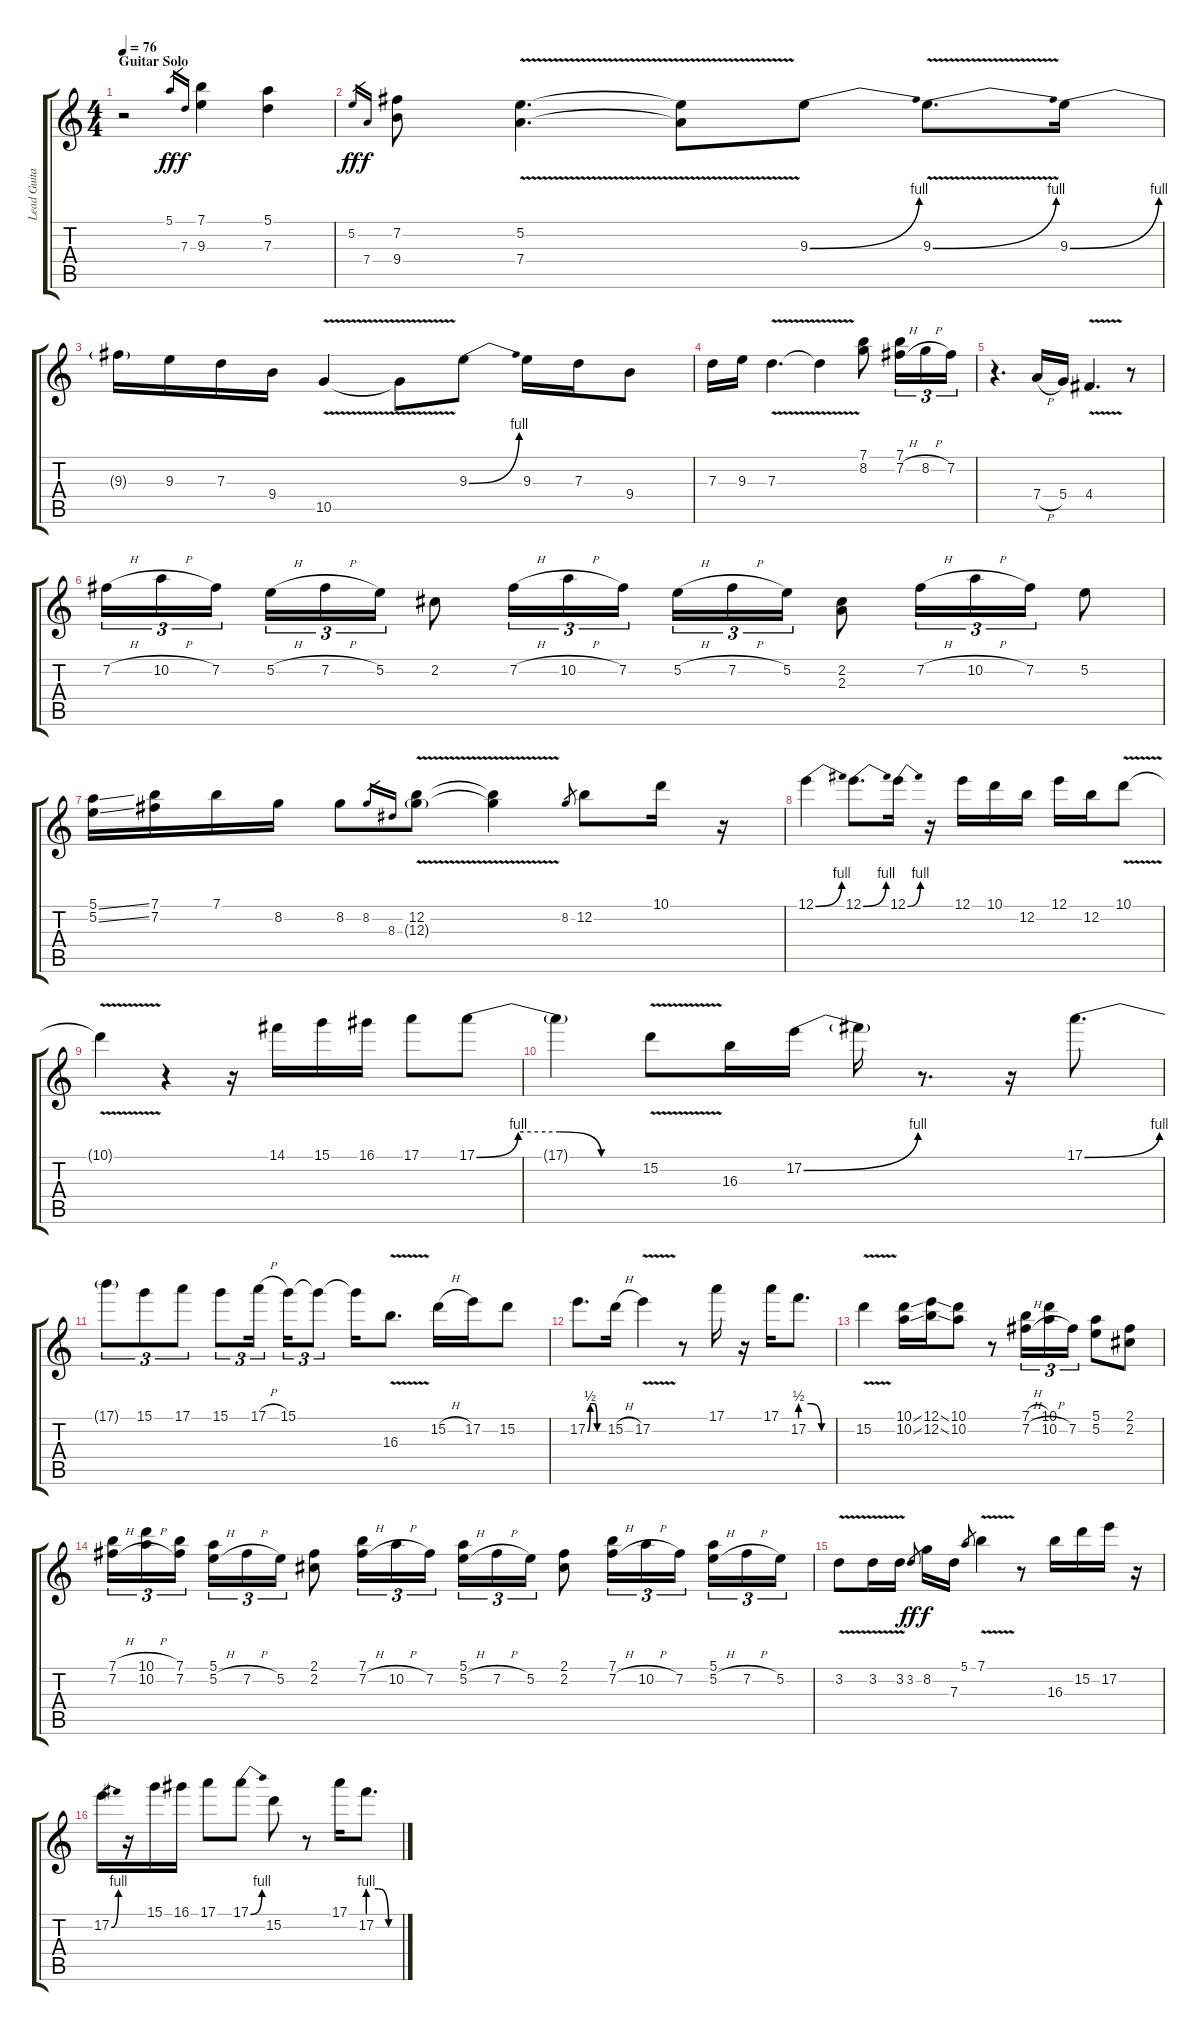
\track ("Lead Guitar" "Lead Guita") {instrument distortionguitar}
\staff {score tabs}
\tuning (E4 B3 G3 D3 A2 D2) {hide}
\ts (4 4)
\section ("" "Guitar Solo")
\tempo 76
\clef g2
\ks c
r.2{dy ff} 5.1.16{gr} 7.3.16{gr dy f} (7.1 9.3).4 (5.1 7.3).4 |
5.2.16{gr dy ff} 7.4.16{gr dy f} (7.2 9.4).8 (5.2{v} 7.4{v}).4{d} (5.2{t} 7.4{t}).8 9.3{be (bend 0 0 60 4)}.8 9.3{be (bend 0 0 60 4) v}.8{d} 9.3{be (bend 0 0 60 4)}.16 |
9.3{t}.16 9.3.16 7.3.16 9.4.16 10.5{v}.4 10.5{t}.8 9.3{be (bend 0 0 60 4)}.8 9.3.16 7.3.16 9.4.8 |
7.3.16 9.3.16 7.3{v}.4{d} 7.3{t}.4 (7.1 8.2).8 (7.1 7.2{h}).16{tu (3 2)} 8.2{h}.16{tu (3 2)} 7.2.16{tu (3 2)} |
r.4{d} 7.4{h}.16 5.4.16 4.4{v}.4{d} r.8 |
7.2{h}.16{tu (3 2)} 10.2{h}.16{tu (3 2)} 7.2.16{tu (3 2)} 5.2{h}.16{tu (3 2)} 7.2{h}.16{tu (3 2)} 5.2.16{tu (3 2)} 2.2.8 7.2{h}.16{tu (3 2)} 10.2{h}.16{tu (3 2)} 7.2.16{tu (3 2)} 5.2{h}.16{tu (3 2)} 7.2{h}.16{tu (3 2)} 5.2.16{tu (3 2)} (2.2 2.3).8 7.2{h}.16{tu (3 2)} 10.2{h}.16{tu (3 2)} 7.2.16{tu (3 2)} 5.2.8 |
(5.1{ss} 5.2{ss}).16 (7.1 7.2).16 7.1.16 8.2.16 8.2.8 8.2.16{gr} 8.3.16{gr} (12.2{v} 12.3{v g}).8 (12.2{t} 12.3{t}).4 8.2.8{gr} 12.2.8 10.1.16 r.16 |
12.1{be (bend 0 0 60 4)}.4 12.1{be (bend 0 0 60 4)}.8{d} 12.1{be (bend 0 0 60 4)}.16 r.16 12.1.16 10.1.16 12.2.16 12.1.16 12.2.16 10.1{v}.8 |
10.1{t}.4 r.4 r.16 14.1.16 15.1.16 16.1.16 17.1.8 17.1{be (custom 0 0 15 4 30 4 45 0 60 0)}.8 |
17.1{t}.4 15.2{v}.8 16.3.16 17.2{be (bend 0 0 60 4)}.16 17.2{t}.16 r.8{d} r.16 17.1{be (bend 0 0 60 4)}.8{d} |
17.1{t}.8{tu (3 2)} 15.1.8{tu (3 2)} 17.1.8{tu (3 2)} 15.1.8{tu (3 2)} 17.1{h}.16{tu (3 2)} 15.1.16{tu (3 2)} 15.1{t}.8{tu (3 2)} 15.1{t}.16 16.3{v}.8{d} 15.2{h}.16 17.2.16 15.2.8 |
17.2{be (custom 0 0 10 2 25 2 36 0 60 0)}.8{d} 15.2{h}.16 17.2{v}.4 r.8 17.1.16 r.16 17.1.16 17.2{be (custom 0 2 20 2 40 0 60 0)}.8{d} |
15.2{v}.4 (10.1{ss} 10.2{ss}).16 (12.1{ss} 12.2{ss}).16 (10.1 10.2).8 r.8 (7.1{h} 7.2{h}).16{tu (3 2)} (10.1 10.2{h}).16{tu (3 2)} 7.2.16{tu (3 2)} (5.1 5.2).8 (2.1 2.2).8 |
(7.1{h} 7.2{h}).16{tu (3 2)} (10.1{h} 10.2{h}).16{tu (3 2)} (7.1 7.2).16{tu (3 2)} (5.1 5.2{h}).16{tu (3 2)} 7.2{h}.16{tu (3 2)} 5.2.16{tu (3 2)} (2.1 2.2).8 (7.1 7.2{h}).16{tu (3 2)} 10.2{h}.16{tu (3 2)} 7.2.16{tu (3 2)} (5.1 5.2{h}).16{tu (3 2)} 7.2{h}.16{tu (3 2)} 5.2.16{tu (3 2)} (2.1 2.2).8 (7.1 7.2{h}).16{tu (3 2)} 10.2{h}.16{tu (3 2)} 7.2.16{tu (3 2)} (5.1 5.2{h}).16{tu (3 2)} 7.2{h}.16{tu (3 2)} 5.2.16{tu (3 2)} |
3.2{v}.8 3.2{v}.16 3.2{v}.16 3.2.8{gr dy ff} 8.2.16{dy f} 7.3.16 5.1.8{gr} 7.1{v}.4 r.8 16.3.16 15.2.16 17.2.16 r.16 |
17.2{be (bend 0 0 60 4)}.16 r.16 15.1.16 16.1.16 17.1.8 17.1{be (bend 0 0 60 4)}.8 15.2.8 r.8 17.1.16 17.2{be (custom 0 4 20 4 40 0 60 0)}.8{d}
